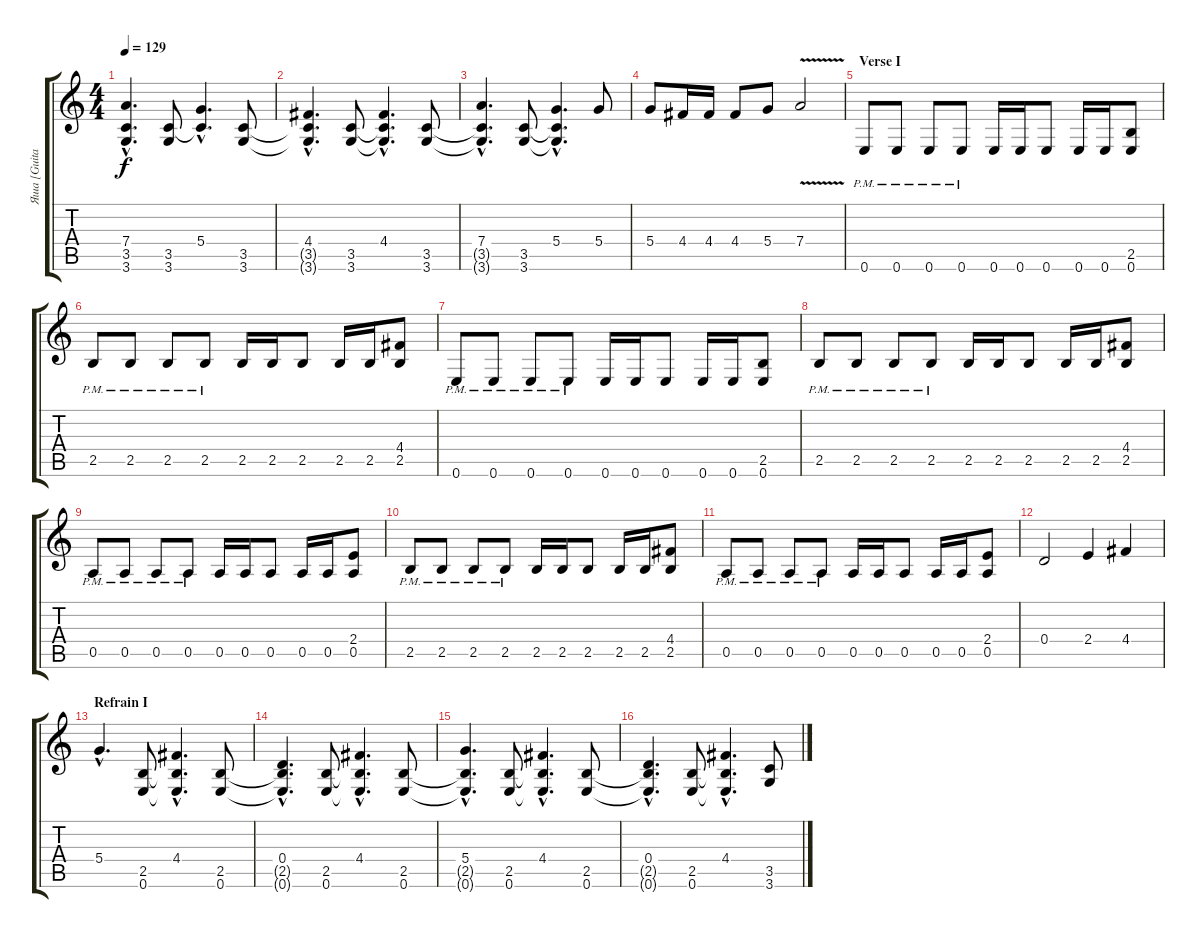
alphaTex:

\track ("Яша [Guitar II]" "Яша [Guita") {instrument electricguitarmuted}
\staff {score tabs}
\tuning (E4 B3 G3 D3 A2 E2) {hide}
\ts (4 4)
\tempo 129
\clef g2
\ks c
(7.4{hac} 3.5{hac t} 3.6{hac t}).4{d dy f} (3.5 3.6).8 (5.4{hac} 3.5{hac t}).4{d} (3.5 3.6).8 |
(4.4{hac} 3.5{hac t} 3.6{hac t}).4{d} (3.5 3.6).8 (4.4{hac} 3.5{hac t} 3.6{hac t}).4{d} (3.5 3.6).8 |
(7.4{hac} 3.5{hac t} 3.6{hac t}).4{d} (3.5 3.6).8 (5.4{hac} 3.5{hac t} 3.6{hac t}).4{d} 5.4.8 |
5.4.8 4.4.16 4.4.16 4.4.8 5.4.8 7.4{v}.2 |
\section ("" "Verse I")
0.6{pm}.8 0.6{pm}.8 0.6{pm}.8 0.6{pm}.8 0.6.16 0.6.16 0.6.8 0.6.16 0.6.16 (2.5 0.6).8 |
2.5{pm}.8 2.5{pm}.8 2.5{pm}.8 2.5{pm}.8 2.5.16 2.5.16 2.5.8 2.5.16 2.5.16 (4.4 2.5).8 |
0.6{pm}.8 0.6{pm}.8 0.6{pm}.8 0.6{pm}.8 0.6.16 0.6.16 0.6.8 0.6.16 0.6.16 (2.5 0.6).8 |
2.5{pm}.8 2.5{pm}.8 2.5{pm}.8 2.5{pm}.8 2.5.16 2.5.16 2.5.8 2.5.16 2.5.16 (4.4 2.5).8 |
0.5{pm}.8 0.5{pm}.8 0.5{pm}.8 0.5{pm}.8 0.5.16 0.5.16 0.5.8 0.5.16 0.5.16 (2.4 0.5).8 |
2.5{pm}.8 2.5{pm}.8 2.5{pm}.8 2.5{pm}.8 2.5.16 2.5.16 2.5.8 2.5.16 2.5.16 (4.4 2.5).8 |
0.5{pm}.8 0.5{pm}.8 0.5{pm}.8 0.5{pm}.8 0.5.16 0.5.16 0.5.8 0.5.16 0.5.16 (2.4 0.5).8 |
0.4.2 2.4.4 4.4.4 |
\section ("" "Refrain I")
5.4{hac}.4{d} (2.5 0.6).8 (4.4{hac} 2.5{hac t} 0.6{hac t}).4{d} (2.5 0.6).8 |
(0.4{hac} 2.5{hac t} 0.6{hac t}).4{d} (2.5 0.6).8 (4.4{hac} 2.5{hac t} 0.6{hac t}).4{d} (2.5 0.6).8 |
(5.4{hac} 2.5{hac t} 0.6{hac t}).4{d} (2.5 0.6).8 (4.4{hac} 2.5{hac t} 0.6{hac t}).4{d} (2.5 0.6).8 |
(0.4{hac} 2.5{hac t} 0.6{hac t}).4{d} (2.5 0.6).8 (4.4{hac} 2.5{hac t} 0.6{hac t}).4{d} (3.5 3.6).8
